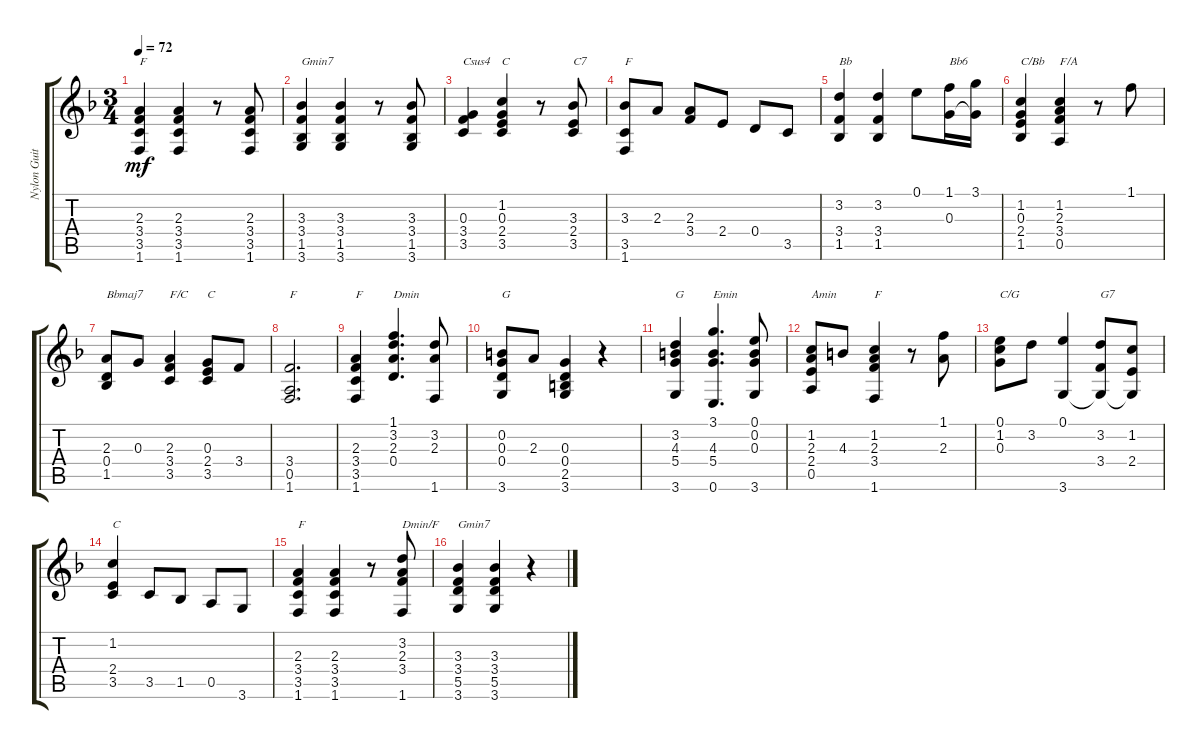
\track ("Nylon Guitar" "Nylon Guit") {instrument acousticguitarnylon}
\staff {score tabs}
\tuning (E4 B3 G3 D3 A2 E2) {hide}
\ts (3 4)
\tempo 72
\clef g2
\ks f
(2.3 3.4 3.5 1.6).4{txt "F" dy mf instrument acousticguitarnylon} (2.3 3.4 3.5 1.6).4 r.8 (2.3 3.4 3.5 1.6).8 |
(3.3 3.4 1.5 3.6).4{txt "Gmin7"} (3.3 3.4 1.5 3.6).4 r.8 (3.3 3.4 1.5 3.6).8 |
(0.3 3.4 3.5).4{txt "Csus4"} (1.2 0.3 2.4 3.5).4{txt "C"} r.8 (3.3 2.4 3.5).8{txt "C7"} |
(3.3 3.5 1.6).8{txt "F"} 2.3.8 (2.3 3.4).8 2.4.8 0.4.8 3.5.8 |
(3.2 3.4 1.5).4{txt "Bb"} (3.2 3.4 1.5).4 0.1.8 (1.1 0.3).16{txt "Bb6"} (3.1 0.3{t}).16 |
(1.2 0.3 2.4 1.5).4{txt "C/Bb"} (1.2 2.3 3.4 0.5).4{txt "F/A"} r.8 1.1.8 |
(2.3 0.4 1.5).8{txt "Bbmaj7"} 0.3.8 (2.3 3.4 3.5).4{txt "F/C"} (0.3 2.4 3.5).8{txt "C"} 3.4.8 |
(3.4 0.5 1.6).2{d txt "F"} |
(2.3 3.4 3.5 1.6).4{txt "F"} (1.1 3.2 2.3 0.4).4{d txt "Dmin"} (3.2 2.3 1.6).8 |
(0.2 0.3 0.4 3.6).8{txt "G"} 2.3.8 (0.3 0.4 2.5 3.6).4 r.4 |
(3.2 4.3 5.4 3.6).4{txt "G"} (3.1 4.3 5.4 0.6).4{d txt "Emin"} (0.1 0.2 0.3 3.6).8 |
(1.2 2.3 2.4 0.5).8{txt "Amin"} 4.3.8 (1.2 2.3 3.4 1.6).4{txt "F"} r.8 (1.1 2.3).8 |
(0.1 1.2 0.3).8{txt "C/G"} 3.2.8 (0.1 3.6).4 (3.2 3.4 3.6{t}).8{txt "G7"} (1.2 2.4 3.6{t}).8 |
(1.2 2.4 3.5).4{txt "C"} 3.5.8 1.5.8 0.5.8 3.6.8 |
(2.3 3.4 3.5 1.6).4{txt "F"} (2.3 3.4 3.5 1.6).4 r.8 (3.2 2.3 3.4 1.6).8{txt "Dmin/F"} |
(3.3 3.4 5.5 3.6).4{txt "Gmin7"} (3.3 3.4 5.5 3.6).4 r.4
